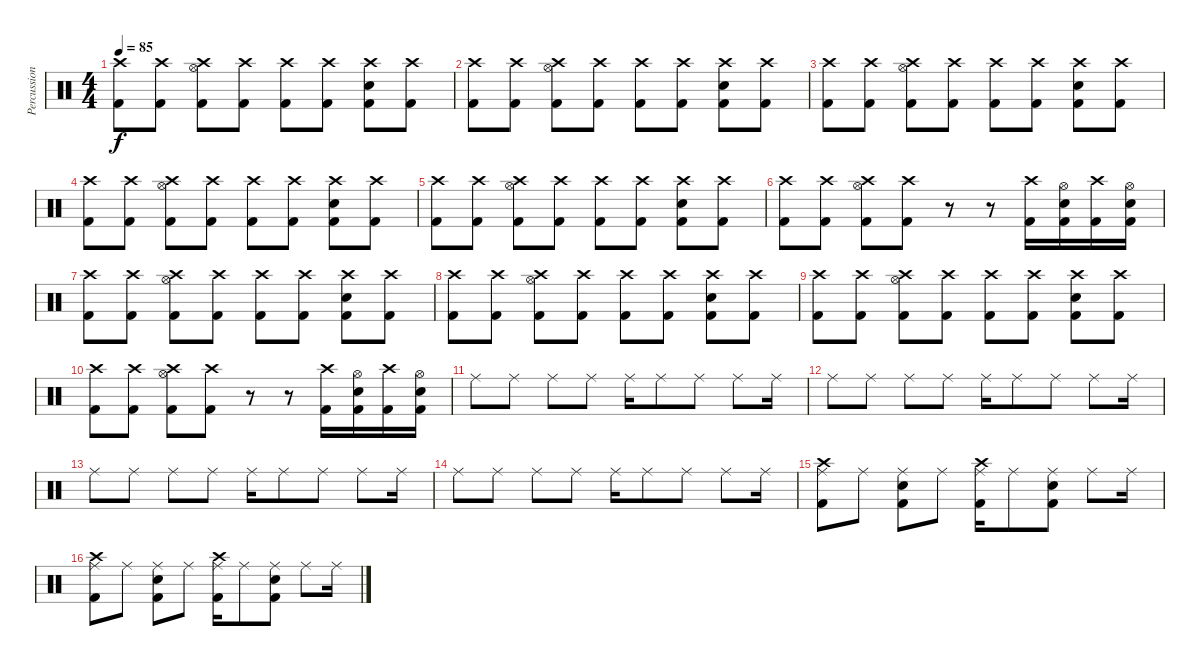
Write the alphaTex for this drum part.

\track ("Percussion" "Percussion") {instrument percussion}
\staff {score}
\articulation defaults
\ts (4 4)
\tempo 85
\clef neutral
\ks c
("Crash high (hit)" "Kick (hit) 2").8{dy f} ("Crash high (hit)" "Kick (hit) 2").8 ("Hi-Hat (open)" "Crash high (hit)" "Kick (hit) 2").8 ("Crash high (hit)" "Kick (hit) 2").8 ("Crash high (hit)" "Kick (hit) 2").8 ("Crash high (hit)" "Kick (hit) 2").8 ("Snare (hit) 2" "Crash high (hit)" "Kick (hit) 2").8 ("Crash high (hit)" "Kick (hit) 2").8 |
("Crash high (hit)" "Kick (hit) 2").8 ("Crash high (hit)" "Kick (hit) 2").8 ("Hi-Hat (open)" "Crash high (hit)" "Kick (hit) 2").8 ("Crash high (hit)" "Kick (hit) 2").8 ("Crash high (hit)" "Kick (hit) 2").8 ("Crash high (hit)" "Kick (hit) 2").8 ("Snare (hit) 2" "Crash high (hit)" "Kick (hit) 2").8 ("Crash high (hit)" "Kick (hit) 2").8 |
("Crash high (hit)" "Kick (hit) 2").8 ("Crash high (hit)" "Kick (hit) 2").8 ("Hi-Hat (open)" "Crash high (hit)" "Kick (hit) 2").8 ("Crash high (hit)" "Kick (hit) 2").8 ("Crash high (hit)" "Kick (hit) 2").8 ("Crash high (hit)" "Kick (hit) 2").8 ("Snare (hit) 2" "Crash high (hit)" "Kick (hit) 2").8 ("Crash high (hit)" "Kick (hit) 2").8 |
("Crash high (hit)" "Kick (hit) 2").8 ("Crash high (hit)" "Kick (hit) 2").8 ("Hi-Hat (open)" "Crash high (hit)" "Kick (hit) 2").8 ("Crash high (hit)" "Kick (hit) 2").8 ("Crash high (hit)" "Kick (hit) 2").8 ("Crash high (hit)" "Kick (hit) 2").8 ("Snare (hit) 2" "Crash high (hit)" "Kick (hit) 2").8 ("Crash high (hit)" "Kick (hit) 2").8 |
("Crash high (hit)" "Kick (hit) 2").8 ("Crash high (hit)" "Kick (hit) 2").8 ("Hi-Hat (open)" "Crash high (hit)" "Kick (hit) 2").8 ("Crash high (hit)" "Kick (hit) 2").8 ("Crash high (hit)" "Kick (hit) 2").8 ("Crash high (hit)" "Kick (hit) 2").8 ("Snare (hit) 2" "Crash high (hit)" "Kick (hit) 2").8 ("Crash high (hit)" "Kick (hit) 2").8 |
("Crash high (hit)" "Kick (hit) 2").8 ("Crash high (hit)" "Kick (hit) 2").8 ("Hi-Hat (open)" "Crash high (hit)" "Kick (hit) 2").8 ("Crash high (hit)" "Kick (hit) 2").8 r.8 r.8 ("Crash high (hit)" "Kick (hit) 2").16 ("Snare (hit) 2" "Hi-Hat (open)" "Kick (hit) 2").16 ("Crash high (hit)" "Kick (hit) 2").16 ("Snare (hit) 2" "Hi-Hat (open)" "Kick (hit) 2").16 |
("Crash high (hit)" "Kick (hit) 2").8 ("Crash high (hit)" "Kick (hit) 2").8 ("Hi-Hat (open)" "Crash high (hit)" "Kick (hit) 2").8 ("Crash high (hit)" "Kick (hit) 2").8 ("Crash high (hit)" "Kick (hit) 2").8 ("Crash high (hit)" "Kick (hit) 2").8 ("Snare (hit) 2" "Crash high (hit)" "Kick (hit) 2").8 ("Crash high (hit)" "Kick (hit) 2").8 |
("Crash high (hit)" "Kick (hit) 2").8 ("Crash high (hit)" "Kick (hit) 2").8 ("Hi-Hat (open)" "Crash high (hit)" "Kick (hit) 2").8 ("Crash high (hit)" "Kick (hit) 2").8 ("Crash high (hit)" "Kick (hit) 2").8 ("Crash high (hit)" "Kick (hit) 2").8 ("Snare (hit) 2" "Crash high (hit)" "Kick (hit) 2").8 ("Crash high (hit)" "Kick (hit) 2").8 |
("Crash high (hit)" "Kick (hit) 2").8 ("Crash high (hit)" "Kick (hit) 2").8 ("Hi-Hat (open)" "Crash high (hit)" "Kick (hit) 2").8 ("Crash high (hit)" "Kick (hit) 2").8 ("Crash high (hit)" "Kick (hit) 2").8 ("Crash high (hit)" "Kick (hit) 2").8 ("Snare (hit) 2" "Crash high (hit)" "Kick (hit) 2").8 ("Crash high (hit)" "Kick (hit) 2").8 |
("Crash high (hit)" "Kick (hit) 2").8 ("Crash high (hit)" "Kick (hit) 2").8 ("Hi-Hat (open)" "Crash high (hit)" "Kick (hit) 2").8 ("Crash high (hit)" "Kick (hit) 2").8 r.8 r.8 ("Crash high (hit)" "Kick (hit) 2").16 ("Snare (hit) 2" "Hi-Hat (open)" "Kick (hit) 2").16 ("Crash high (hit)" "Kick (hit) 2").16 ("Snare (hit) 2" "Hi-Hat (open)" "Kick (hit) 2").16 |
"Ride (middle)".8 "Ride (middle)".8 "Ride (middle)".8 "Ride (middle)".8 "Ride (middle)".16 "Ride (middle)".8 "Ride (middle)".8 "Ride (middle)".8 "Ride (middle)".16 |
"Ride (middle)".8 "Ride (middle)".8 "Ride (middle)".8 "Ride (middle)".8 "Ride (middle)".16 "Ride (middle)".8 "Ride (middle)".8 "Ride (middle)".8 "Ride (middle)".16 |
"Ride (middle)".8 "Ride (middle)".8 "Ride (middle)".8 "Ride (middle)".8 "Ride (middle)".16 "Ride (middle)".8 "Ride (middle)".8 "Ride (middle)".8 "Ride (middle)".16 |
"Ride (middle)".8 "Ride (middle)".8 "Ride (middle)".8 "Ride (middle)".8 "Ride (middle)".16 "Ride (middle)".8 "Ride (middle)".8 "Ride (middle)".8 "Ride (middle)".16 |
("Crash high (hit)" "Ride (middle)" "Kick (hit) 2").8 "Ride (middle)".8 ("Snare (hit) 2" "Ride (middle)" "Kick (hit) 2").8 "Ride (middle)".8 ("Crash high (hit)" "Ride (middle)" "Kick (hit) 2").16 "Ride (middle)".8 ("Snare (hit) 2" "Ride (middle)" "Kick (hit) 2").8 "Ride (middle)".8 "Ride (middle)".16 |
("Crash high (hit)" "Ride (middle)" "Kick (hit) 2").8 "Ride (middle)".8 ("Snare (hit) 2" "Ride (middle)" "Kick (hit) 2").8 "Ride (middle)".8 ("Crash high (hit)" "Ride (middle)" "Kick (hit) 2").16 "Ride (middle)".8 ("Snare (hit) 2" "Ride (middle)" "Kick (hit) 2").8 "Ride (middle)".8 "Ride (middle)".16
